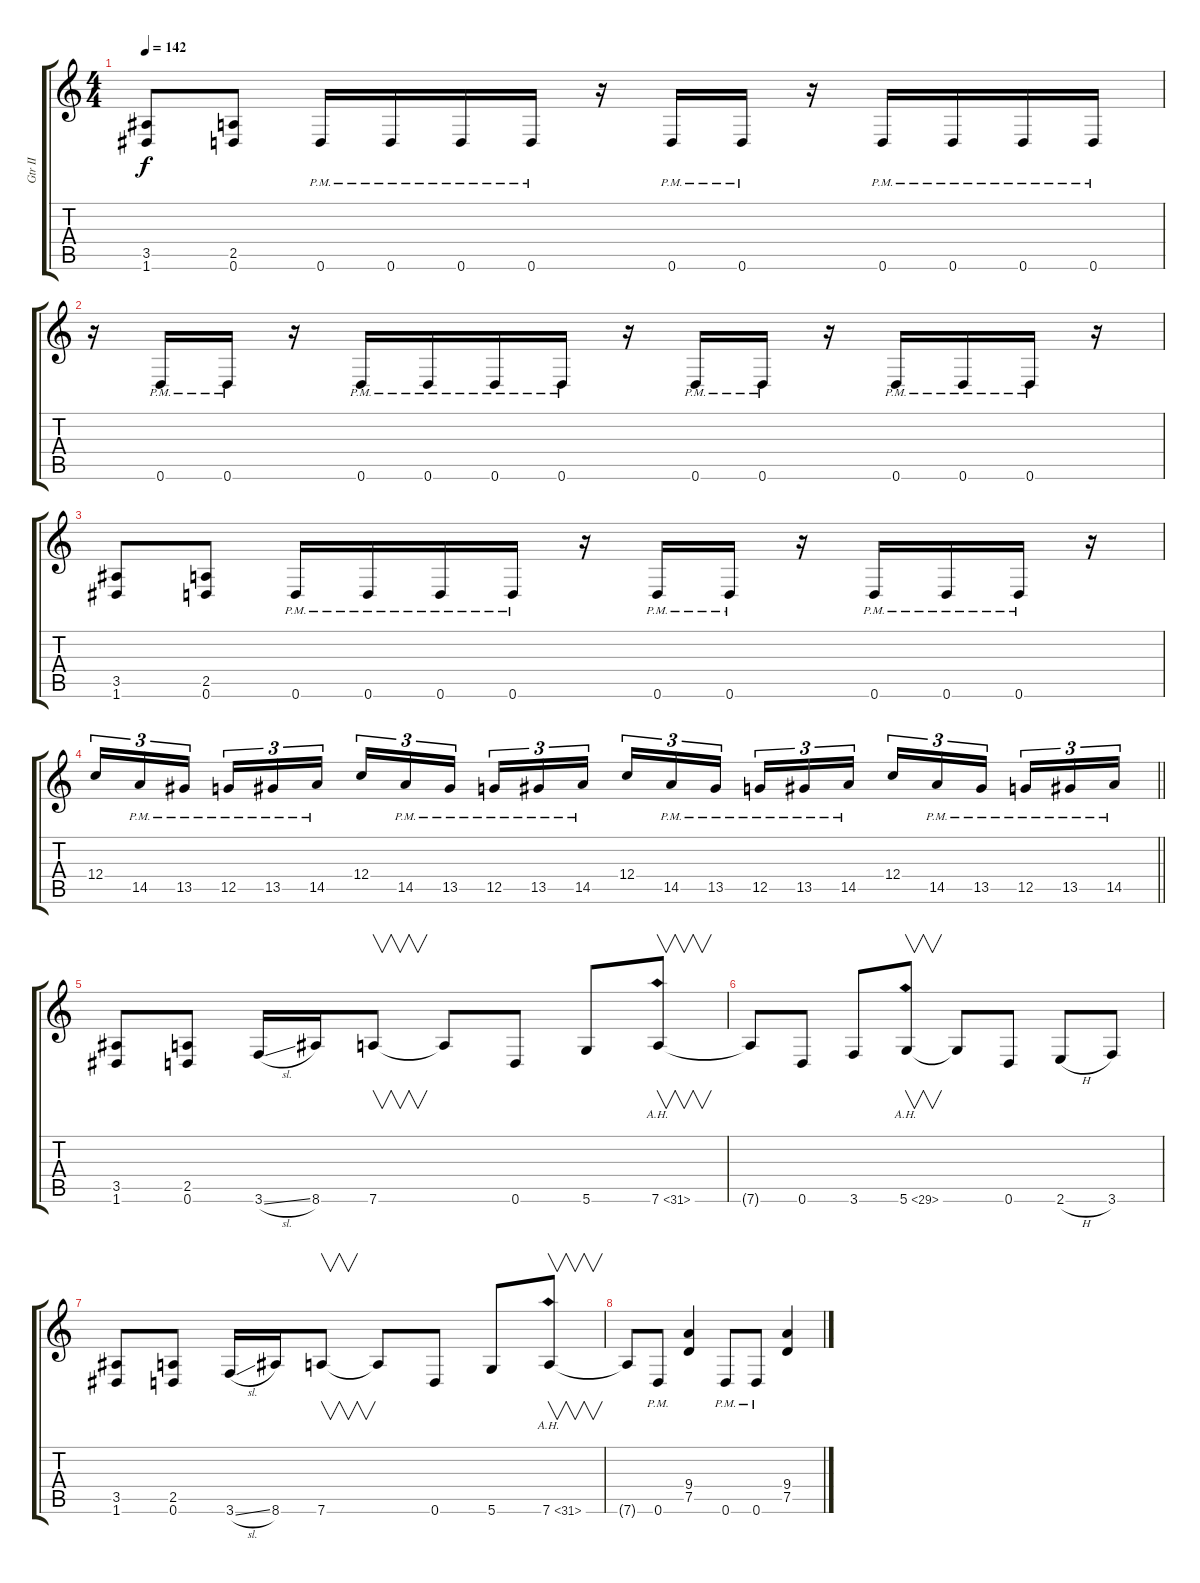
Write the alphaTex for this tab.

\track ("Gtr II" "Gtr II") {instrument distortionguitar}
\staff {score tabs}
\tuning (D4 A3 F3 C3 G2 D2) {hide}
\ts (4 4)
\tempo 142
\clef g2
\ks c
(3.5 1.6).8{dy f} (2.5 0.6).8 0.6{pm}.16 0.6{pm}.16 0.6{pm}.16 0.6{pm}.16 r.16 0.6{pm}.16 0.6{pm}.16 r.16 0.6{pm}.16 0.6{pm}.16 0.6{pm}.16 0.6{pm}.16 |
r.16 0.6{pm}.16 0.6{pm}.16 r.16 0.6{pm}.16 0.6{pm}.16 0.6{pm}.16 0.6{pm}.16 r.16 0.6{pm}.16 0.6{pm}.16 r.16 0.6{pm}.16 0.6{pm}.16 0.6{pm}.16 r.16 |
(3.5 1.6).8 (2.5 0.6).8 0.6{pm}.16 0.6{pm}.16 0.6{pm}.16 0.6{pm}.16 r.16 0.6{pm}.16 0.6{pm}.16 r.16 0.6{pm}.16 0.6{pm}.16 0.6{pm}.16 r.16 |
\barLineRight lightlight
12.4.16{tu (3 2)} 14.5{pm}.16{tu (3 2)} 13.5{pm}.16{tu (3 2) beam splitsecondary} 12.5{pm}.16{tu (3 2)} 13.5{pm}.16{tu (3 2)} 14.5{pm}.16{tu (3 2)} 12.4.16{tu (3 2)} 14.5{pm}.16{tu (3 2)} 13.5{pm}.16{tu (3 2) beam splitsecondary} 12.5{pm}.16{tu (3 2)} 13.5{pm}.16{tu (3 2)} 14.5{pm}.16{tu (3 2)} 12.4.16{tu (3 2)} 14.5{pm}.16{tu (3 2)} 13.5{pm}.16{tu (3 2) beam splitsecondary} 12.5{pm}.16{tu (3 2)} 13.5{pm}.16{tu (3 2)} 14.5{pm}.16{tu (3 2)} 12.4.16{tu (3 2)} 14.5{pm}.16{tu (3 2)} 13.5{pm}.16{tu (3 2) beam splitsecondary} 12.5{pm}.16{tu (3 2)} 13.5{pm}.16{tu (3 2)} 14.5{pm}.16{tu (3 2)} |
(3.5 1.6).8 (2.5 0.6).8 3.6{sl}.16 8.6.16 7.6.8{v} 7.6{t}.8 0.6.8 5.6.8 7.6{ah 24}.8{v} |
7.6{t}.8 0.6.8 3.6.8 5.6{ah 24}.8{v} 5.6{t}.8 0.6.8 2.6{h}.8 3.6.8 |
(3.5 1.6).8 (2.5 0.6).8 3.6{sl}.16 8.6.16 7.6.8{v} 7.6{t}.8 0.6.8 5.6.8 7.6{ah 24}.8{v} |
7.6{t}.8 0.6{pm}.8 (9.4 7.5).4 0.6{pm}.8 0.6{pm}.8 (9.4 7.5).4
